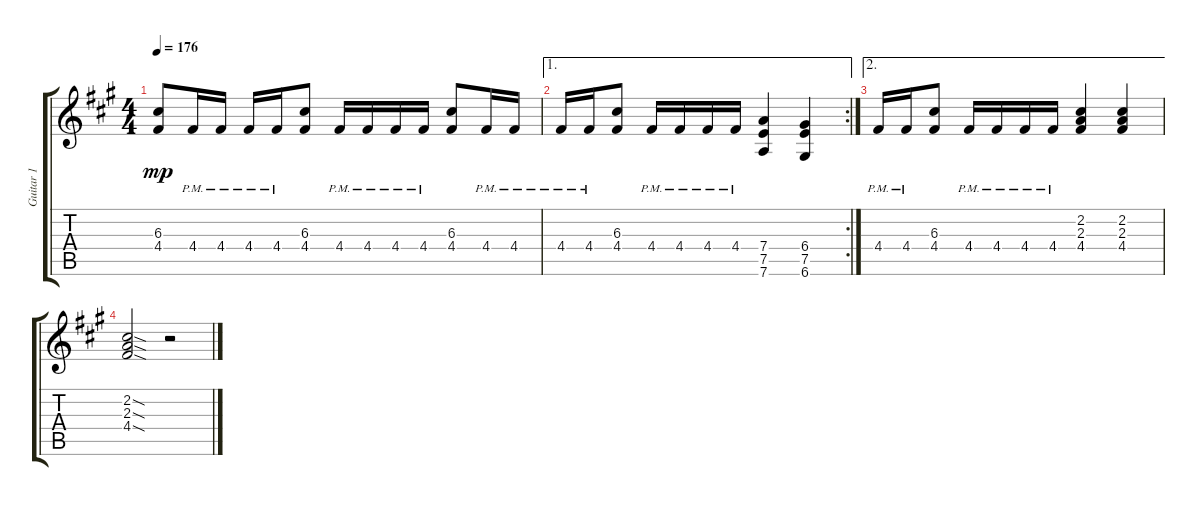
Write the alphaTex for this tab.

\track ("Guitar 1" "Guitar 1") {instrument distortionguitar}
\staff {score tabs}
\tuning (E4 B3 G3 D3 A2 D2) {hide}
\ts (4 4)
\tempo 176
\clef g2
\ks a
(6.3 4.4).8{dy mp} 4.4{pm}.16 4.4{pm}.16 4.4{pm}.16 4.4{pm}.16 (6.3 4.4).8 4.4{pm}.16 4.4{pm}.16 4.4{pm}.16 4.4{pm}.16 (6.3 4.4).8 4.4{pm}.16 4.4{pm}.16 |
\ae 1
\rc 2
4.4{pm}.16 4.4{pm}.16 (6.3 4.4).8 4.4{pm}.16 4.4{pm}.16 4.4{pm}.16 4.4{pm}.16 (7.4 7.5 7.6).4 (6.4 7.5 6.6).4 |
\ae 2
4.4{pm}.16 4.4{pm}.16 (6.3 4.4).8 4.4{pm}.16 4.4{pm}.16 4.4{pm}.16 4.4{pm}.16 (2.2 2.3 4.4).4 (2.2 2.3 4.4).4 |
(2.2{sod} 2.3{sod} 4.4{sod}).2 r.2
